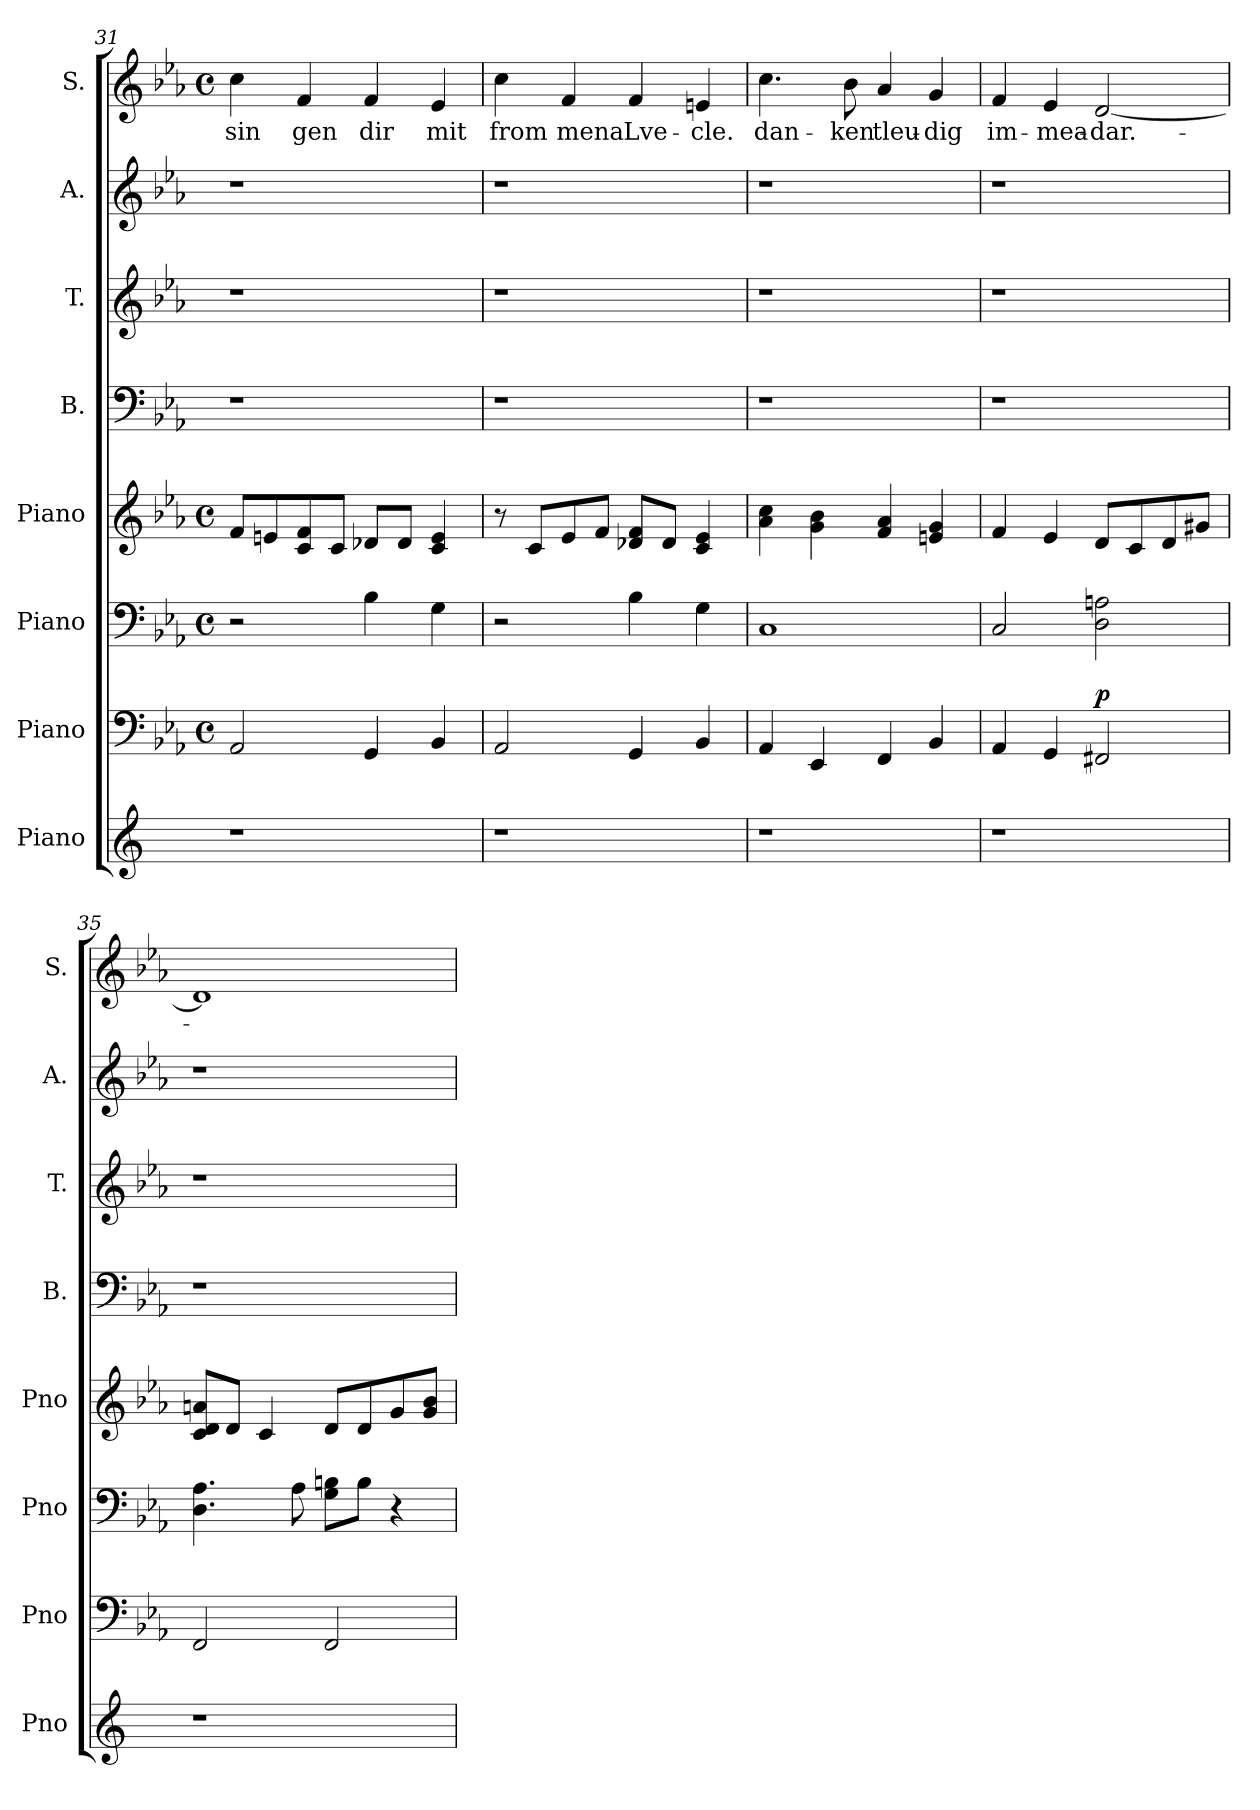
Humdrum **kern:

**kern	**kern	**dynam	**kern	**kern	**kern	**kern	**kern	**kern	**text
*part8	*part7	*part7	*part6	*part5	*part4	*part3	*part2	*part1	*part1
*staff8	*staff7	*staff7	*staff6	*staff5	*staff4	*staff3	*staff2	*staff1	*staff1
*I"Piano	*I"Piano	*	*I"Piano	*I"Piano	*I"B.	*I"T.	*I"A.	*I"S.	*
*I'Pno	*I'Pno	*	*I'Pno	*I'Pno	*I'B.	*I'T.	*I'A.	*I'S.	*
!!LO:PB:g=z
*clefG2	*clefF4	*	*clefF4	*clefG2	*clefF4	*clefG2	*clefG2	*clefG2	*
*k[]	*k[b-e-a-]	*	*k[b-e-a-]	*k[b-e-a-]	*k[b-e-a-]	*k[b-e-a-]	*k[b-e-a-]	*k[b-e-a-]	*
*	*M4/4	*	*M4/4	*M4/4	*	*	*	*M4/4	*
*	*met(c)	*	*met(c)	*met(c)	*	*	*	*met(c)	*
=31	=31	=31	=31	=31	=31	=31	=31	=31	=31
1r	2AA-/	.	2r	8f/L	1r	1r	1r	4cc\	sin
.	.	.	.	8en/	.	.	.	.	.
.	.	.	.	8c/ 8f/	.	.	.	4f/	gen
.	.	.	.	8c/J	.	.	.	.	.
.	4GG/	.	4B-\	8d-X/L	.	.	.	4f/	dir
.	.	.	.	8d-/J	.	.	.	.	.
.	4BB-/	.	4G\	4c/ 4e/	.	.	.	4e-/	mit
!!LO:PB:g=z
=32	=32	=32	=32	=32	=32	=32	=32	=32	=32
1r	2AA-/	.	2r	8r	1r	1r	1r	4cc\	from
.	.	.	.	8c/L	.	.	.	.	.
.	.	.	.	8e-/	.	.	.	4f/	mena
.	.	.	.	8f/J	.	.	.	.	.
.	4GG/	.	4B-\	8d-X/ 8f/L	.	.	.	4f/	Lve-
.	.	.	.	8d-/J	.	.	.	.	.
.	4BB-/	.	4G\	4c/ 4e-/	.	.	.	4en/	cle.
=33	=33	=33	=33	=33	=33	=33	=33	=33	=33
1r	4AA-/	.	1C	4a-\ 4cc\	1r	1r	1r	4.cc\	dan-
.	4EE-/	.	.	4g\ 4b-\	.	.	.	.	.
.	.	.	.	.	.	.	.	8b-\	ken
.	4FF/	.	.	4f/ 4a-/	.	.	.	4a-/	tleu-
.	4BB-/	.	.	4en/ 4g/	.	.	.	4g/	dig
=34	=34	=34	=34	=34	=34	=34	=34	=34	=34
1r	4AA-/	.	2C/	4f/	1r	1r	1r	4f/	im-
.	4GG/	.	.	4e-/	.	.	.	4e-/	mea-
!	!	!LO:DY:a	!	!	!	!	!	!	!
.	2FF#X/	p	2D\ 2An\	8d/L	.	.	.	[2d/	dar.-
.	.	.	.	8c/	.	.	.	.	.
.	.	.	.	8d/	.	.	.	.	.
.	.	.	.	8g#X/J	.	.	.	.	.
=35	=35	=35	=35	=35	=35	=35	=35	=35	=35
1r	2FF/	.	4.D\ 4.A-\	8c/ 8d/ 8an/L	1r	1r	1r	1d]	.
.	.	.	.	8d/J	.	.	.	.	.
.	.	.	.	4c/	.	.	.	.	.
.	.	.	8A-\	.	.	.	.	.	.
.	2FF/	.	8G\ 8Bn\L	8d/L	.	.	.	.	.
.	.	.	8B\J	8d/	.	.	.	.	.
.	.	.	4r	8g/	.	.	.	.	.
.	.	.	.	8g/ 8b-/J	.	.	.	.	.
=	=	=	=	=	=	=	=	=	=
*-	*-	*-	*-	*-	*-	*-	*-	*-	*-
